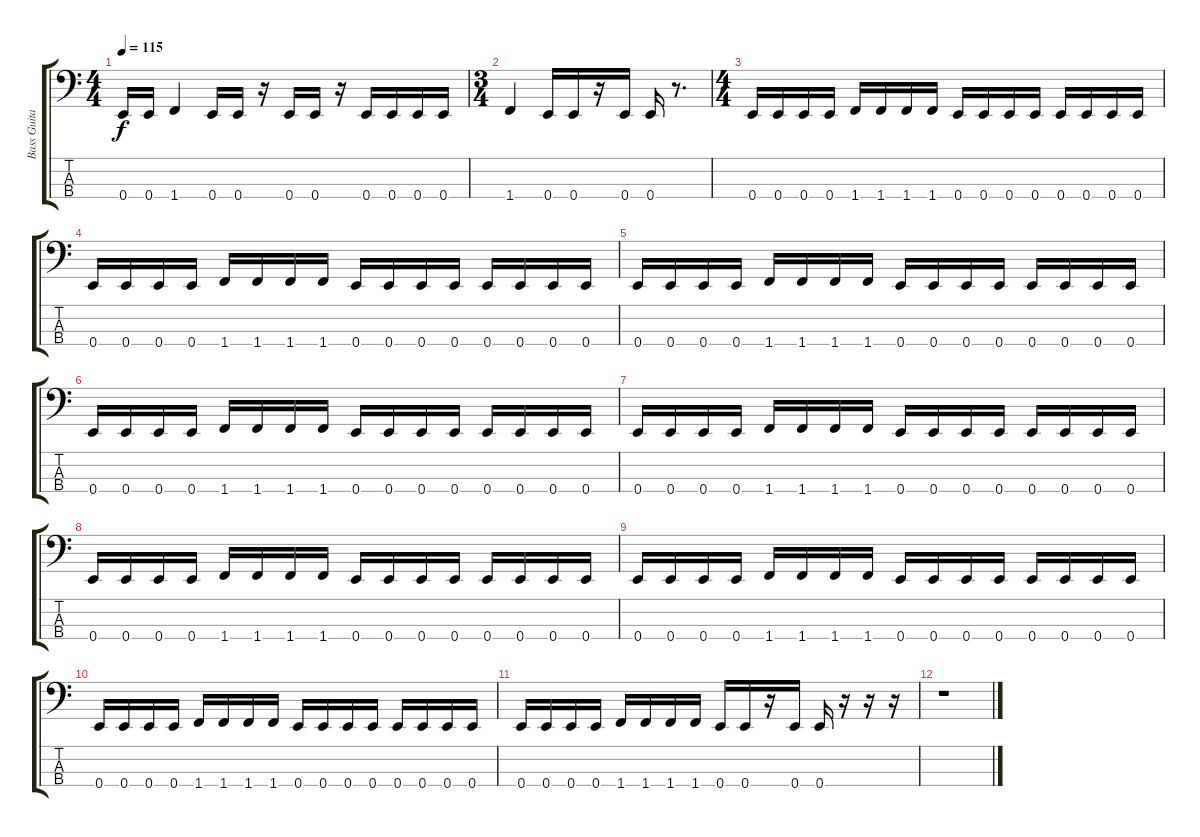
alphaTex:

\track ("Bass Guitar" "Bass Guita") {instrument electricbasspick}
\staff {score tabs}
\tuning (G2 D2 A1 E1) {hide}
\ts (4 4)
\tempo 115
\clef f4
\ks c
0.4.16{dy f} 0.4.16 1.4.4 0.4.16 0.4.16 r.16 0.4.16 0.4.16 r.16 0.4.16 0.4.16 0.4.16 0.4.16 |
\ts (3 4)
1.4.4 0.4.16 0.4.16 r.16 0.4.16 0.4.16 r.8{d} |
\ts (4 4)
0.4.16 0.4.16 0.4.16 0.4.16 1.4.16 1.4.16 1.4.16 1.4.16 0.4.16 0.4.16 0.4.16 0.4.16 0.4.16 0.4.16 0.4.16 0.4.16 |
0.4.16 0.4.16 0.4.16 0.4.16 1.4.16 1.4.16 1.4.16 1.4.16 0.4.16 0.4.16 0.4.16 0.4.16 0.4.16 0.4.16 0.4.16 0.4.16 |
0.4.16 0.4.16 0.4.16 0.4.16 1.4.16 1.4.16 1.4.16 1.4.16 0.4.16 0.4.16 0.4.16 0.4.16 0.4.16 0.4.16 0.4.16 0.4.16 |
0.4.16 0.4.16 0.4.16 0.4.16 1.4.16 1.4.16 1.4.16 1.4.16 0.4.16 0.4.16 0.4.16 0.4.16 0.4.16 0.4.16 0.4.16 0.4.16 |
0.4.16 0.4.16 0.4.16 0.4.16 1.4.16 1.4.16 1.4.16 1.4.16 0.4.16 0.4.16 0.4.16 0.4.16 0.4.16 0.4.16 0.4.16 0.4.16 |
0.4.16 0.4.16 0.4.16 0.4.16 1.4.16 1.4.16 1.4.16 1.4.16 0.4.16 0.4.16 0.4.16 0.4.16 0.4.16 0.4.16 0.4.16 0.4.16 |
0.4.16 0.4.16 0.4.16 0.4.16 1.4.16 1.4.16 1.4.16 1.4.16 0.4.16 0.4.16 0.4.16 0.4.16 0.4.16 0.4.16 0.4.16 0.4.16 |
0.4.16 0.4.16 0.4.16 0.4.16 1.4.16 1.4.16 1.4.16 1.4.16 0.4.16 0.4.16 0.4.16 0.4.16 0.4.16 0.4.16 0.4.16 0.4.16 |
0.4.16 0.4.16 0.4.16 0.4.16 1.4.16 1.4.16 1.4.16 1.4.16 0.4.16 0.4.16 r.16 0.4.16 0.4.16 r.16 r.16 r.16 |
r.1
